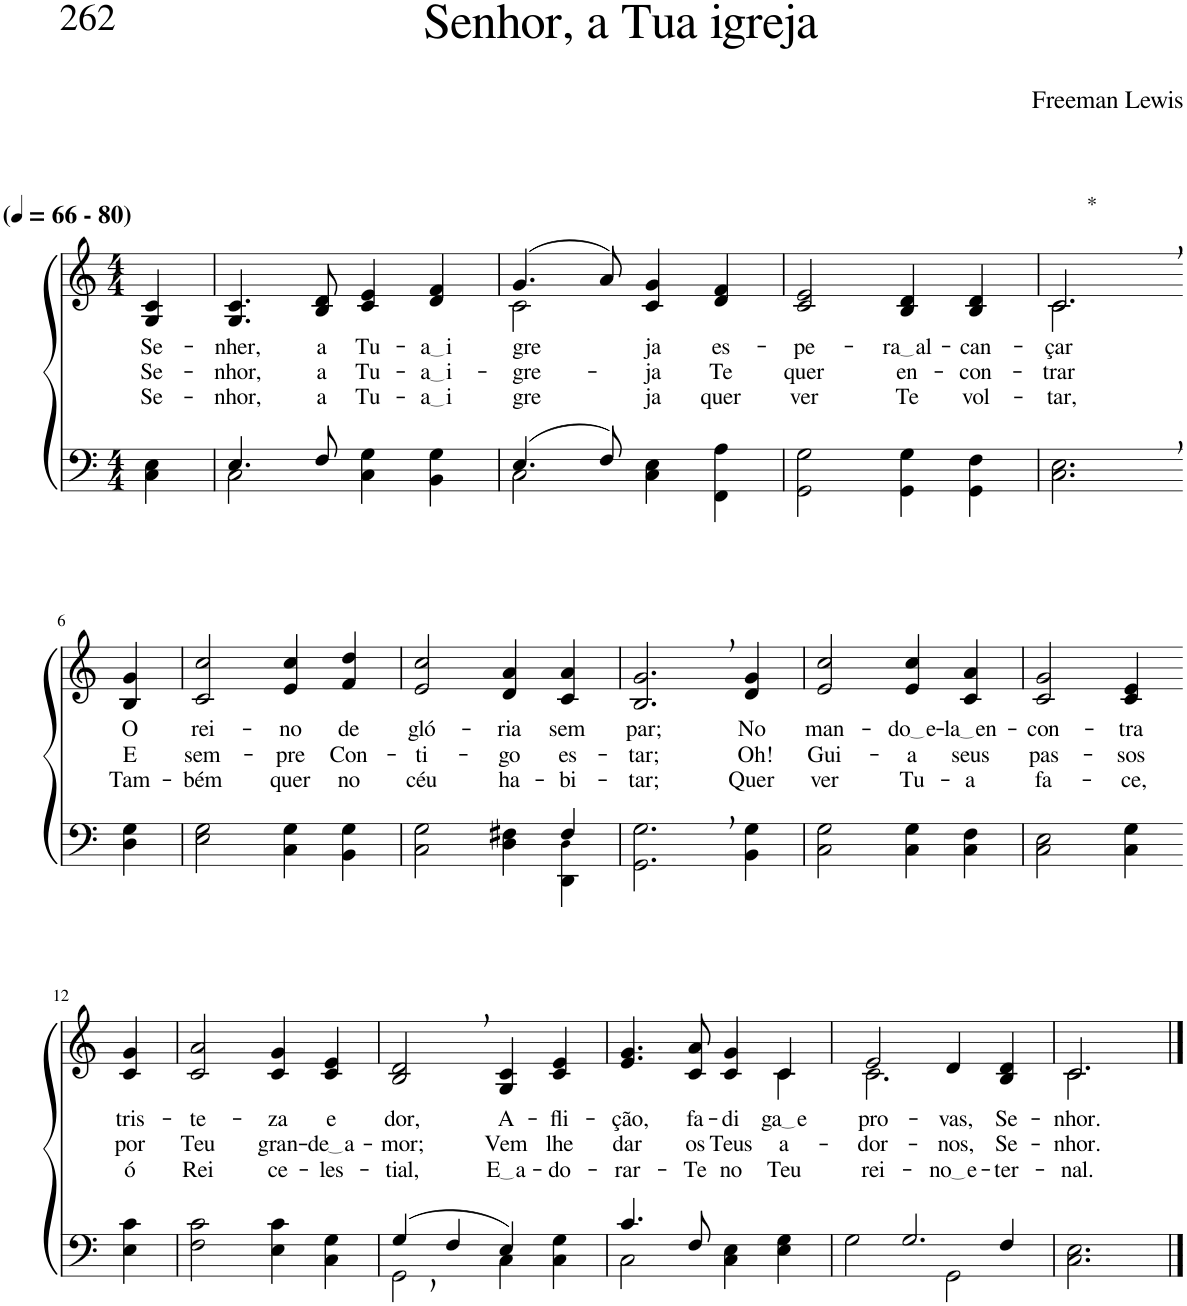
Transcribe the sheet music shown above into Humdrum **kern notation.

**kern	**kern	**text	**text	**text
*part2	*part1	*part1	*part1	*part1
*staff2	*staff1	*staff1	*staff1	*staff1
*I"Parte III e IV	*I"Parte I e II	*	*	*
*clefF4	*clefG2	*	*	*
*Trd-1c-2	*Trd-1c-2	*	*	*
*k[]	*k[]	*	*	*
*M4/4	*M4/4	*	*	*
*MM66	*MM66	*	*	*
=1	=1	=1	=1	=1
!	!LO:TX:a:B:t=(	!	!	!
!	!LO:TX:a:B:t=- 80)	!	!	!
!	!	!LO:LY:b	!LO:LY:b	!LO:LY:b
4C\ 4E\	4G/ 4c/	Se-	Se-	Se-
=2	=2	=2	=2	=2
*^	*	*	*	*
!	!	!	!LO:LY:b	!LO:LY:b	!LO:LY:b
4.E/	2C\	4.G/ 4.c/	-nher,	-nhor,	-nhor,
!	!	!	!LO:LY:b	!LO:LY:b	!LO:LY:b
8F/	.	8B/ 8d/	a	a	a
!	!	!	!LO:LY:b	!LO:LY:b	!LO:LY:b
2ryy	4C\ 4G\	4c/ 4e/	Tu-	Tu-	Tu-
!	!	!	!LO:LY:b	!LO:LY:b	!LO:LY:b
.	4BB\ 4G\	4d/ 4f/	a i	a i	a i
=3	=3	=3	=3	=3	=3
!	!	!	!	!LO:LY:b	!
*	*	*^	*	*	*
!	!	!	!	!LO:LY:b	!	!LO:LY:b
(4.E/	2C\	(4.g/	2c\	gre-	.	gre-
8F/)	.	8a/)	.	.	.	.
!	!	!	!	!LO:LY:b	!LO:LY:b	!LO:LY:b
2ryy	4C\ 4E\	4c/ 4g/	2ryy	ja	ja	ja
!	!	!	!	!LO:LY:b	!LO:LY:b	!LO:LY:b
.	4FF\ 4A\	4d/ 4f/	.	es-	Te	quer
*	*	*v	*v	*	*	*
=4	=4	=4	=4	=4	=4
!	!	!	!LO:LY:b	!LO:LY:b	!LO:LY:b
*v	*v	*	*	*	*
2GG\ 2G\	2c/ 2e/	-pe-	quer	ver
!	!	!LO:LY:b	!LO:LY:b	!LO:LY:b
4GG\ 4G\	4B/ 4d/	ra al	en-	Te
!	!	!LO:LY:b	!LO:LY:b	!LO:LY:b
4GG\ 4F\	4B/ 4d/	-can-	-con-	vol-
=5	=5	=5	=5	=5
!	!LO:TX:a:t=*	!	!	!
!	!	!LO:LY:b	!LO:LY:b	!LO:LY:b
*	*^	*	*	*
2.C\, 2.E\,	2.c,\	2.c/	-çar	-trar	-tar,
!!LO:LB:g=z
=6-	=6-	=6-	=6-	=6-	=6-
!	!	!	!LO:LY:b	!LO:LY:b	!LO:LY:b
*	*v	*v	*	*	*
4D\ 4G\	4B/ 4g/	O	E	Tam-
=7	=7	=7	=7	=7
!	!	!LO:LY:b	!LO:LY:b	!LO:LY:b
2E\ 2G\	2c/ 2cc/	rei-	sem-	-bém
!	!	!LO:LY:b	!LO:LY:b	!LO:LY:b
4C\ 4G\	4e/ 4cc/	-no	-pre	quer
!	!	!LO:LY:b	!LO:LY:b	!LO:LY:b
4BB\ 4G\	4f/ 4dd/	de	Con-	no
=8	=8	=8	=8	=8
*^	*	*	*	*
!	!	!	!LO:LY:b	!LO:LY:b	!LO:LY:b
2C\ 2G\	2.ryy	2e/ 2cc/	gló-	-ti-	céu
!	!	!	!LO:LY:b	!LO:LY:b	!LO:LY:b
4D\ 4F#X\	.	4d/ 4a/	-ria	-go	ha-
!	!	!	!LO:LY:b	!LO:LY:b	!LO:LY:b
4F#/	4DD\ 4D!\	4c/ 4a/	sem	es-	-bi-
=9	=9	=9	=9	=9	=9
!	!	!	!LO:LY:b	!LO:LY:b	!LO:LY:b
*v	*v	*	*	*	*
2.GG\, 2.G\,	2.B/, 2.g/,	par;	-tar;	-tar;
!	!	!LO:LY:b	!LO:LY:b	!LO:LY:b
4BB\ 4G\	4d/ 4g/	No	Oh!	Quer
=10	=10	=10	=10	=10
!	!	!LO:LY:b	!LO:LY:b	!LO:LY:b
2C\ 2G\	2e/ 2cc/	man-	Gui-	ver
!	!	!LO:LY:b	!LO:LY:b	!LO:LY:b
4C\ 4G\	4e/ 4cc/	do e	-a	Tu-
!	!	!LO:LY:b	!LO:LY:b	!LO:LY:b
4C\ 4F\	4c/ 4a/	la en	seus	-a
=11	=11	=11	=11	=11
!	!	!LO:LY:b	!LO:LY:b	!LO:LY:b
2C\ 2E\	2c/ 2g/	-con-	pas-	fa-
!	!	!LO:LY:b	!LO:LY:b	!LO:LY:b
4C\ 4G\	4c/ 4e/	-tra	-sos	-ce,
!!LO:LB:g=z
=12-	=12-	=12-	=12-	=12-
!	!	!LO:LY:b	!LO:LY:b	!LO:LY:b
4E\ 4c\	4c/ 4g/	tris-	por	ó
=13	=13	=13	=13	=13
!	!	!LO:LY:b	!LO:LY:b	!LO:LY:b
2F\ 2c\	2c/ 2a/	-te-	Teu	Rei
!	!	!LO:LY:b	!LO:LY:b	!LO:LY:b
4E\ 4c\	4c/ 4g/	-za	gran-	ce-
!	!	!LO:LY:b	!LO:LY:b	!LO:LY:b
4C\ 4G\	4c/ 4e/	e	de a	-les-
=14	=14	=14	=14	=14
*^	*	*	*	*
!	!	!	!LO:LY:b	!LO:LY:b	!LO:LY:b
(4G,/	2GG\	2B/, 2d/,	dor,	-mor;	-tial,
4F/	.	.	.	.	.
!	!	!	!LO:LY:b	!LO:LY:b	!LO:LY:b
4E/)	4C\	4G/ 4c/	A-	Vem	E a
!	!	!	!LO:LY:b	!LO:LY:b	!LO:LY:b
4ryy	4C\ 4G\	4c/ 4e/	-fli-	lhe	-do-
=15	=15	=15	=15	=15	=15
!	!	!	!LO:LY:b	!LO:LY:b	!LO:LY:b
*	*	*^	*	*	*
4.c/	2C\	4.e/ 4.g/	2.ryy	-ção,	dar	-rar-
!	!	!	!	!LO:LY:b	!LO:LY:b	!LO:LY:b
8F/	.	8c/ 8a/	.	fa-	os	-Te
!	!	!	!	!LO:LY:b	!LO:LY:b	!LO:LY:b
2ryy	4C\ 4E\	4c/ 4g/	.	-di-	Teus	no
!	!	!	!	!LO:LY:b	!LO:LY:b	!LO:LY:b
.	4E\ 4G\	4c/	4c\	ga e	a-	Teu
=16	=16	=16	=16	=16	=16	=16
!	!	!	!	!LO:LY:b	!LO:LY:b	!LO:LY:b
2.G/	2G\	2e/	2.c\	pro-	-dor-	rei-
!	!	!	!	!LO:LY:b	!LO:LY:b	!LO:LY:b
.	2GG\	4d/	.	-vas,	-nos,	no e
!	!	!	!	!LO:LY:b	!LO:LY:b	!LO:LY:b
4F/	.	4B/ 4d/	4ryy	Se-	Se-	-ter-
*v	*v	*	*	*	*	*
=17	=17	=17	=17	=17	=17
!	!	!	!LO:LY:b	!LO:LY:b	!LO:LY:b
2.C\ 2.E\	2.c\	2.c/	-nhor.	-nhor.	-nal.
*	*v	*v	*	*	*
==	==	==	==	==
*-	*-	*-	*-	*-
